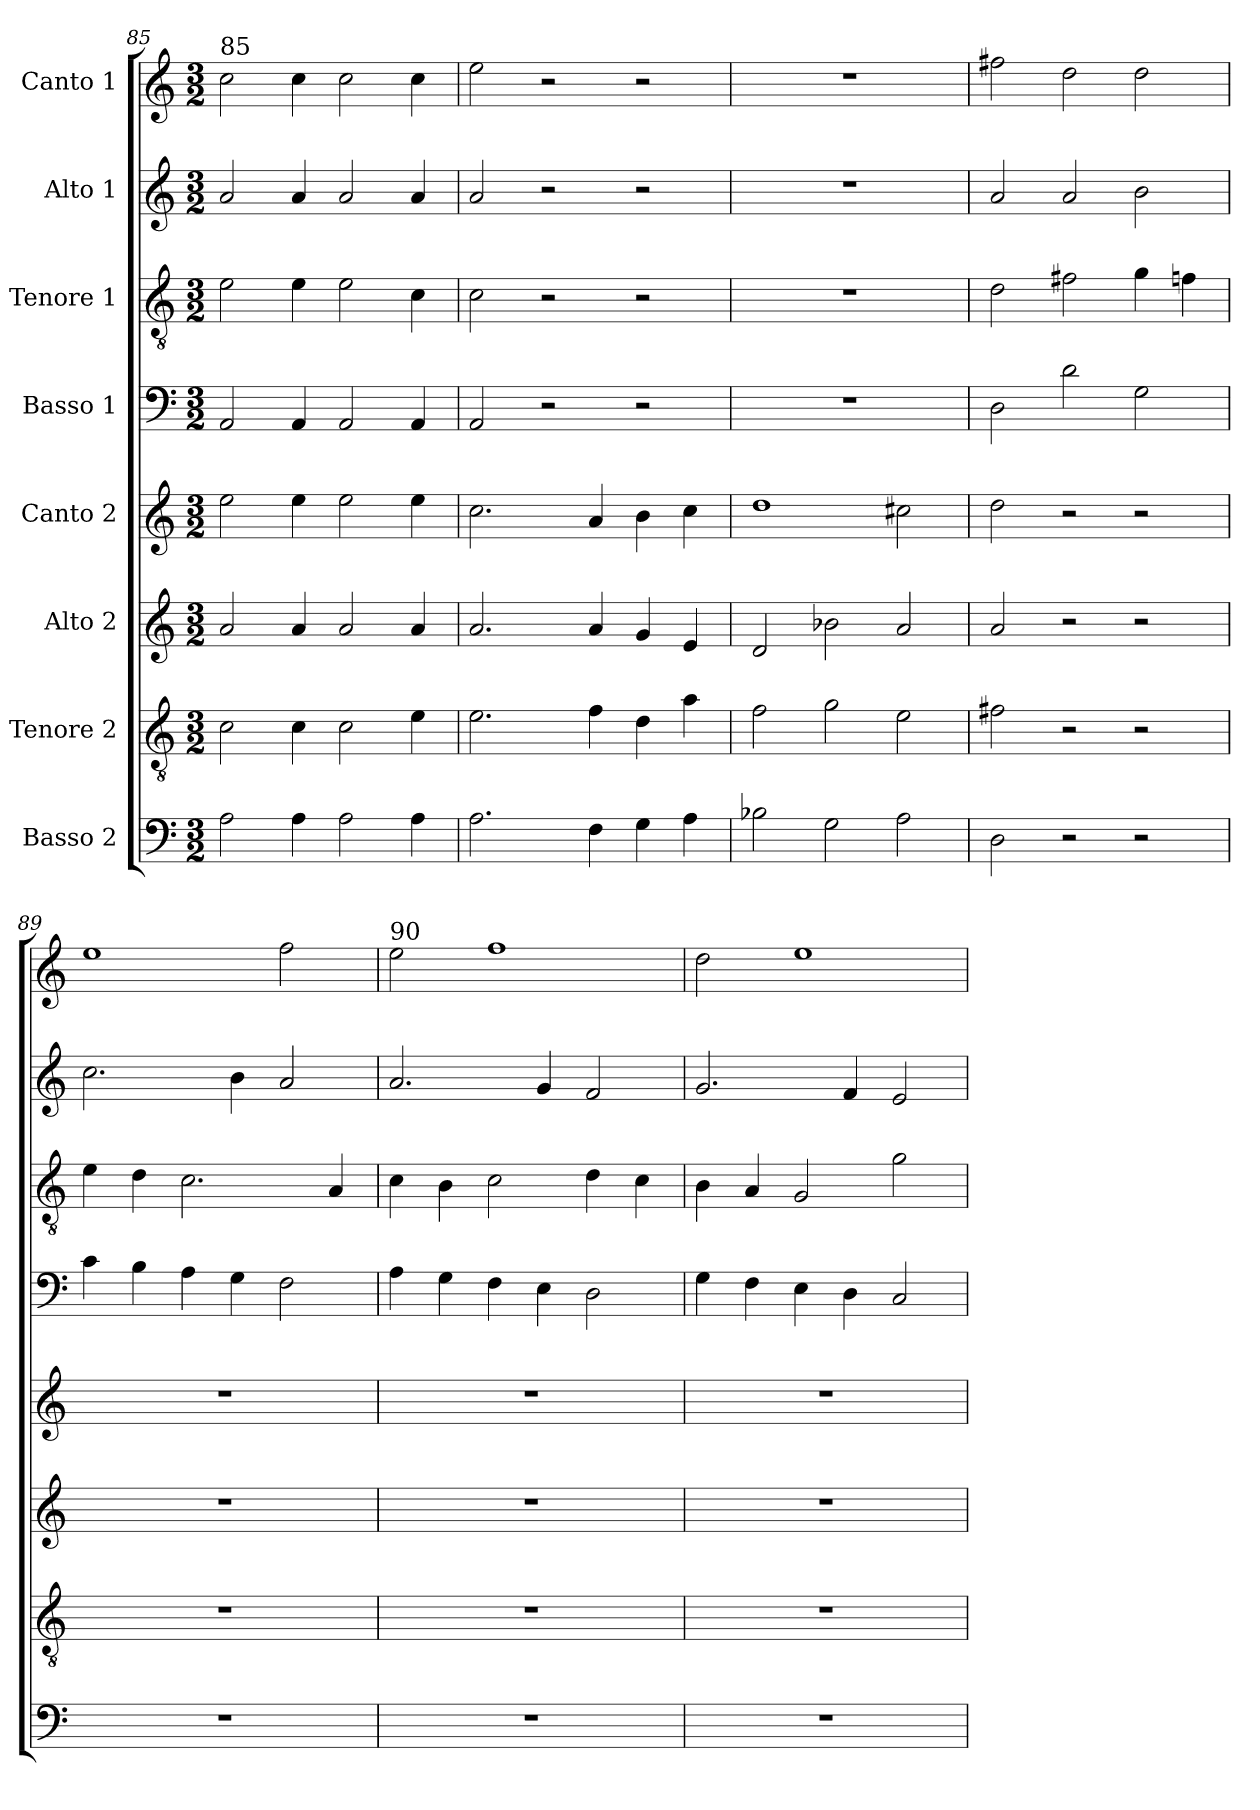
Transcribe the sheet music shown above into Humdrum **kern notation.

**kern	**kern	**kern	**kern	**kern	**kern	**kern	**kern
*part8	*part7	*part6	*part5	*part4	*part3	*part2	*part1
*staff8	*staff7	*staff6	*staff5	*staff4	*staff3	*staff2	*staff1
*I"Basso 2	*I"Tenore 2	*I"Alto 2	*I"Canto 2	*I"Basso 1	*I"Tenore 1	*I"Alto 1	*I"Canto 1
*clefF4	*clefGv2	*clefG2	*clefG2	*clefF4	*clefGv2	*clefG2	*clefG2
*k[]	*k[]	*k[]	*k[]	*k[]	*k[]	*k[]	*k[]
*M3/2	*M3/2	*M3/2	*M3/2	*M3/2	*M3/2	*M3/2	*M3/2
=85	=85	=85	=85	=85	=85	=85	=85
!	!	!	!	!	!	!	!LO:TX:a:t=85
2A\	2c\	2a/	2ee\	2AA/	2e\	2a/	2cc\
4A\	4c\	4a/	4ee\	4AA/	4e\	4a/	4cc\
2A\	2c\	2a/	2ee\	2AA/	2e\	2a/	2cc\
4A\	4e\	4a/	4ee\	4AA/	4c\	4a/	4cc\
!!LO:LB:g=z
=86	=86	=86	=86	=86	=86	=86	=86
2.A\	2.e\	2.a/	2.cc\	2AA/	2c\	2a/	2ee\
.	.	.	.	2r	2r	2r	2r
4F\	4f\	4a/	4a/	.	.	.	.
4G\	4d\	4g/	4b\	2r	2r	2r	2r
4A\	4a\	4e/	4cc\	.	.	.	.
=87	=87	=87	=87	=87	=87	=87	=87
2B-X\	2f\	2d/	1dd	1.r	1.r	1.r	1.r
2G\	2g\	2b-X\	.	.	.	.	.
2A\	2e\	2a/	2cc#X\	.	.	.	.
=88	=88	=88	=88	=88	=88	=88	=88
2D\	2f#X\	2a/	2dd\	2D\	2d\	2a/	2ff#X\
2r	2r	2r	2r	2d\	2f#X\	2a/	2dd\
2r	2r	2r	2r	2G\	4g\	2b\	2dd\
.	.	.	.	.	4fn\	.	.
=89	=89	=89	=89	=89	=89	=89	=89
1.r	1.r	1.r	1.r	4c\	4e\	2.cc\	1ee
.	.	.	.	4B\	4d\	.	.
.	.	.	.	4A\	2.c\	.	.
.	.	.	.	4G\	.	4b\	.
.	.	.	.	2F\	.	2a/	2ff\
.	.	.	.	.	4A/	.	.
=90	=90	=90	=90	=90	=90	=90	=90
!	!	!	!	!	!	!	!LO:TX:a:t=90
1.r	1.r	1.r	1.r	4A\	4c\	2.a/	2ee\
.	.	.	.	4G\	4B\	.	.
.	.	.	.	4F\	2c\	.	1ff
.	.	.	.	4E\	.	4g/	.
.	.	.	.	2D\	4d\	2f/	.
.	.	.	.	.	4c\	.	.
!!LO:PB:g=z
=91	=91	=91	=91	=91	=91	=91	=91
1.r	1.r	1.r	1.r	4G\	4B\	2.g/	2dd\
.	.	.	.	4F\	4A/	.	.
.	.	.	.	4E\	2G/	.	1ee
.	.	.	.	4D\	.	4f/	.
.	.	.	.	2C/	2g\	2e/	.
=	=	=	=	=	=	=	=
*-	*-	*-	*-	*-	*-	*-	*-
